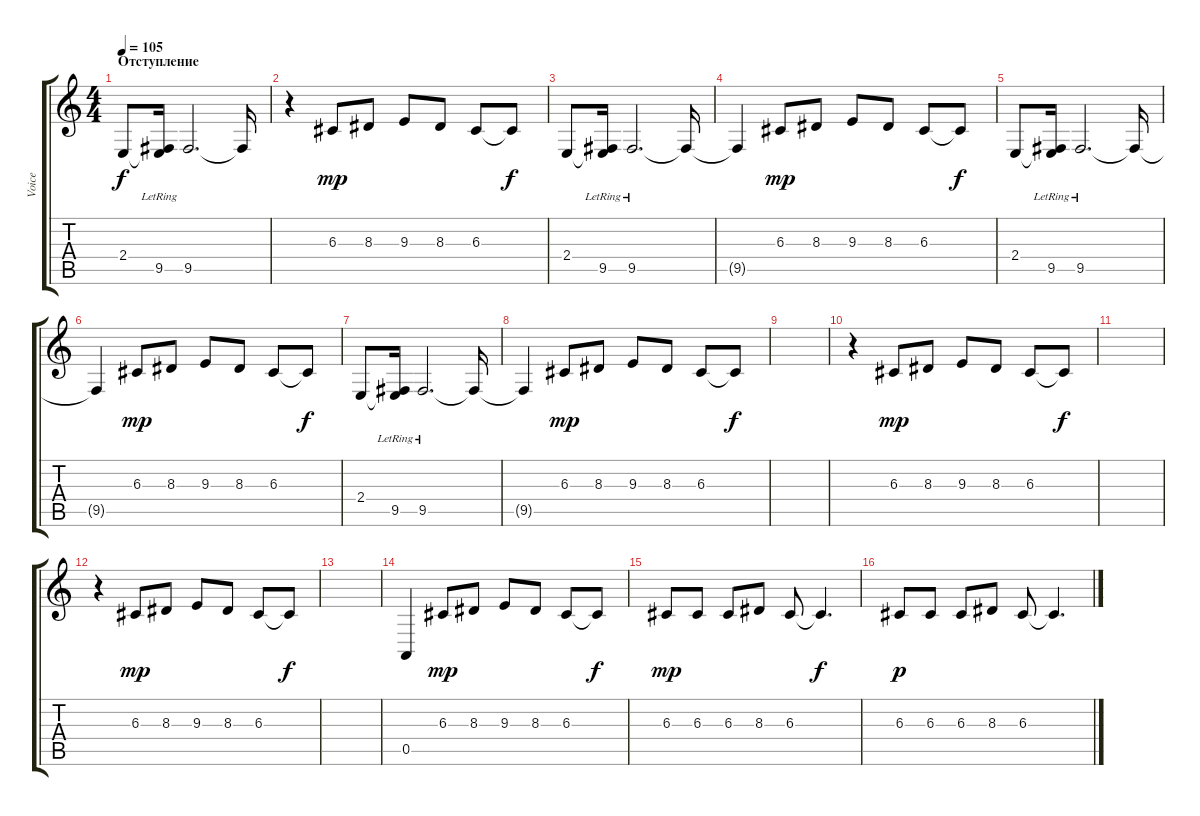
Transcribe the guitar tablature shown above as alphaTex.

\track ("Voice" "Voice") {instrument violin}
\staff {score tabs}
\tuning (E4 B3 G3 D3 A2 E2) {hide}
\ts (4 4)
\section ("" "Отступление")
\tempo 105
\clef g2
\ks c
2.4.8{dy f} (2.4{t} 9.5{lr}).16 9.5.2{d} 9.5{t}.16 |
r.4 6.3.8{dy mp} 8.3.8 9.3.8 8.3.8 6.3.8 6.3{t}.8{dy f} |
2.4.8 (2.4{t} 9.5{lr}).16 9.5{lr}.2{d} 9.5{t}.16 |
9.5{t}.4 6.3.8{dy mp} 8.3.8 9.3.8 8.3.8 6.3.8 6.3{t}.8{dy f} |
2.4.8 (2.4{t} 9.5{lr}).16 9.5{lr}.2{d} 9.5{t}.16 |
9.5{t}.4 6.3.8{dy mp} 8.3.8 9.3.8 8.3.8 6.3.8 6.3{t}.8{dy f} |
2.4.8 (2.4{t} 9.5{lr}).16 9.5{lr}.2{d} 9.5{t}.16 |
9.5{t}.4 6.3.8{dy mp} 8.3.8 9.3.8 8.3.8 6.3.8 6.3{t}.8{dy f} |
|
r.4 6.3.8{dy mp} 8.3.8 9.3.8 8.3.8 6.3.8 6.3{t}.8{dy f} |
|
r.4 6.3.8{dy mp} 8.3.8 9.3.8 8.3.8 6.3.8 6.3{t}.8{dy f} |
|
0.5.4 6.3.8{dy mp} 8.3.8 9.3.8 8.3.8 6.3.8 6.3{t}.8{dy f} |
6.3.8{dy mp} 6.3.8 6.3.8 8.3.8 6.3.8 6.3{t}.4{d dy f} |
6.3.8{dy p} 6.3.8 6.3.8 8.3.8 6.3.8 6.3{t}.4{d}
